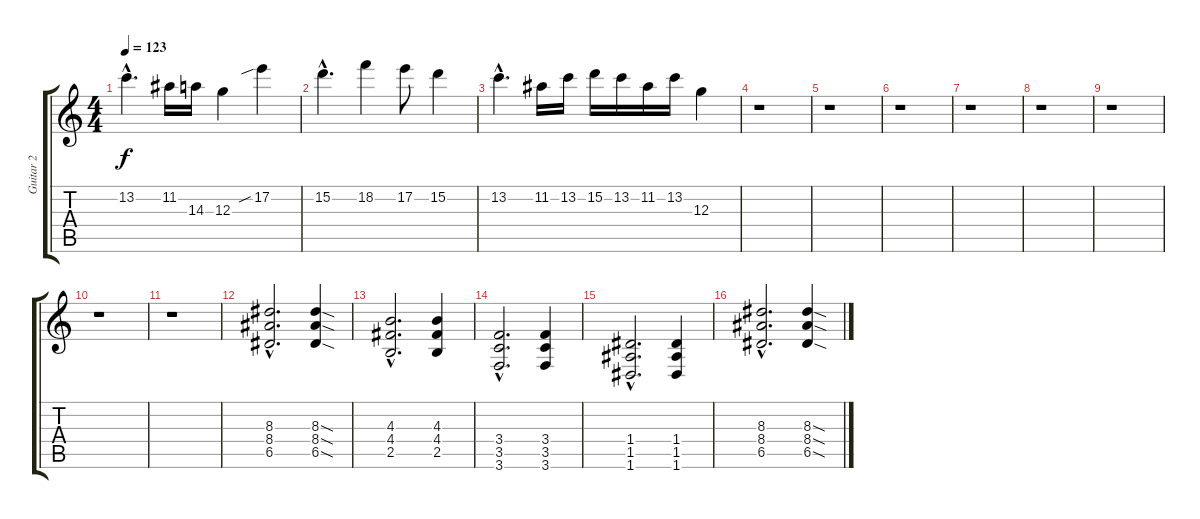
\track ("Guitar 2" "Guitar 2") {instrument distortionguitar}
\staff {score tabs}
\tuning (E4 B3 G3 D3 A2 D2) {hide}
\ts (4 4)
\tempo 123
\clef g2
\ks c
13.2{hac}.4{d dy f} 11.2.16 14.3.16 12.3.4 17.2{sib}.4 |
15.2{hac}.4{d} 18.2.4 17.2.8 15.2.4 |
13.2{hac}.4{d} 11.2.16 13.2.16 15.2.16 13.2.16 11.2.16 13.2.16 12.3.4 |
r.1 |
r.1 |
r.1 |
r.1 |
r.1 |
r.1 |
r.1 |
r.1 |
(8.3{hac} 8.4{hac} 6.5{hac}).2{d} (8.3{sod} 8.4{sod} 6.5{sod}).4 |
(4.3{hac} 4.4{hac} 2.5{hac}).2{d} (4.3 4.4 2.5).4 |
(3.4{hac} 3.5{hac} 3.6{hac}).2{d} (3.4 3.5 3.6).4 |
(1.4{hac} 1.5{hac} 1.6{hac}).2{d} (1.4 1.5 1.6).4 |
(8.3{hac} 8.4{hac} 6.5{hac}).2{d} (8.3{sod} 8.4{sod} 6.5{sod}).4
